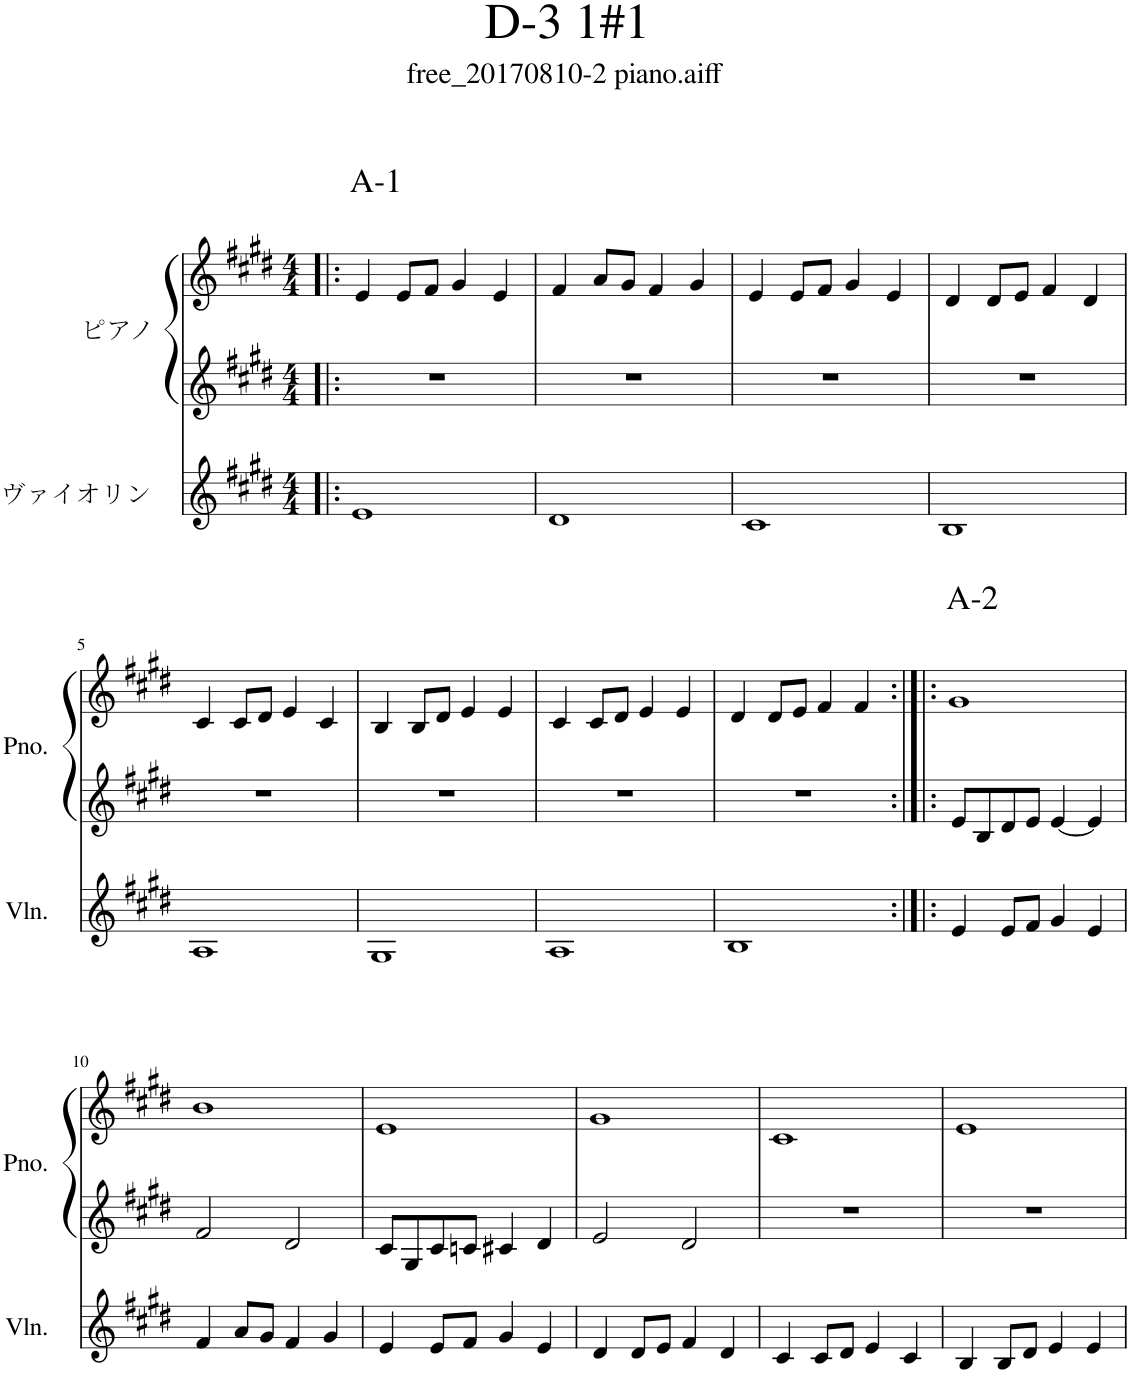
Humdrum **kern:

**kern	**kern	**kern
*part2	*part1	*part1
*staff3	*staff2	*staff1
*I"ヴァイオリン	*I"ピアノ	*
*clefG2	*clefG2	*clefG2
*k[f#c#g#d#]	*k[f#c#g#d#]	*k[f#c#g#d#]
*M4/4	*M4/4	*M4/4
=1!|:	=1!|:	=1!|:
!	!	!LO:TX:a:t=A-1
1e	1r	4e/
.	.	8e/L
.	.	8f#/J
.	.	4g#/
.	.	4e/
=2	=2	=2
1d#	1r	4f#/
.	.	8a/L
.	.	8g#/J
.	.	4f#/
.	.	4g#/
=3	=3	=3
1c#	1r	4e/
.	.	8e/L
.	.	8f#/J
.	.	4g#/
.	.	4e/
=4	=4	=4
1B	1r	4d#/
.	.	8d#/L
.	.	8e/J
.	.	4f#/
.	.	4d#/
!!LO:LB:g=z
=5	=5	=5
1A	1r	4c#/
.	.	8c#/L
.	.	8d#/J
.	.	4e/
.	.	4c#/
=6	=6	=6
1G#	1r	4B/
.	.	8B/L
.	.	8d#/J
.	.	4e/
.	.	4e/
=7	=7	=7
1A	1r	4c#/
.	.	8c#/L
.	.	8d#/J
.	.	4e/
.	.	4e/
=8	=8	=8
1B	1r	4d#/
.	.	8d#/L
.	.	8e/J
.	.	4f#/
.	.	4f#/
=9:|!|:	=9:|!|:	=9:|!|:
!	!	!LO:TX:a:t=A-2
4e/	8e/L	1g#
.	8B/	.
8e/L	8d#/	.
8f#/J	8e/J	.
4g#/	[4e/	.
4e/	4e/]	.
!!LO:LB:g=z
=10	=10	=10
4f#/	2f#/	1b
8a/L	.	.
8g#/J	.	.
4f#/	2d#/	.
4g#/	.	.
=11	=11	=11
4e/	8c#/L	1e
.	8G#/	.
8e/L	8c#/	.
8f#/J	8cn/J	.
4g#/	4c#X/	.
4e/	4d#/	.
=12	=12	=12
4d#/	2e/	1g#
8d#/L	.	.
8e/J	.	.
4f#/	2d#/	.
4d#/	.	.
=13	=13	=13
4c#/	1r	1c#
8c#/L	.	.
8d#/J	.	.
4e/	.	.
4c#/	.	.
=14	=14	=14
4B/	1r	1e
8B/L	.	.
8d#/J	.	.
4e/	.	.
4e/	.	.
=	=	=
*-	*-	*-
